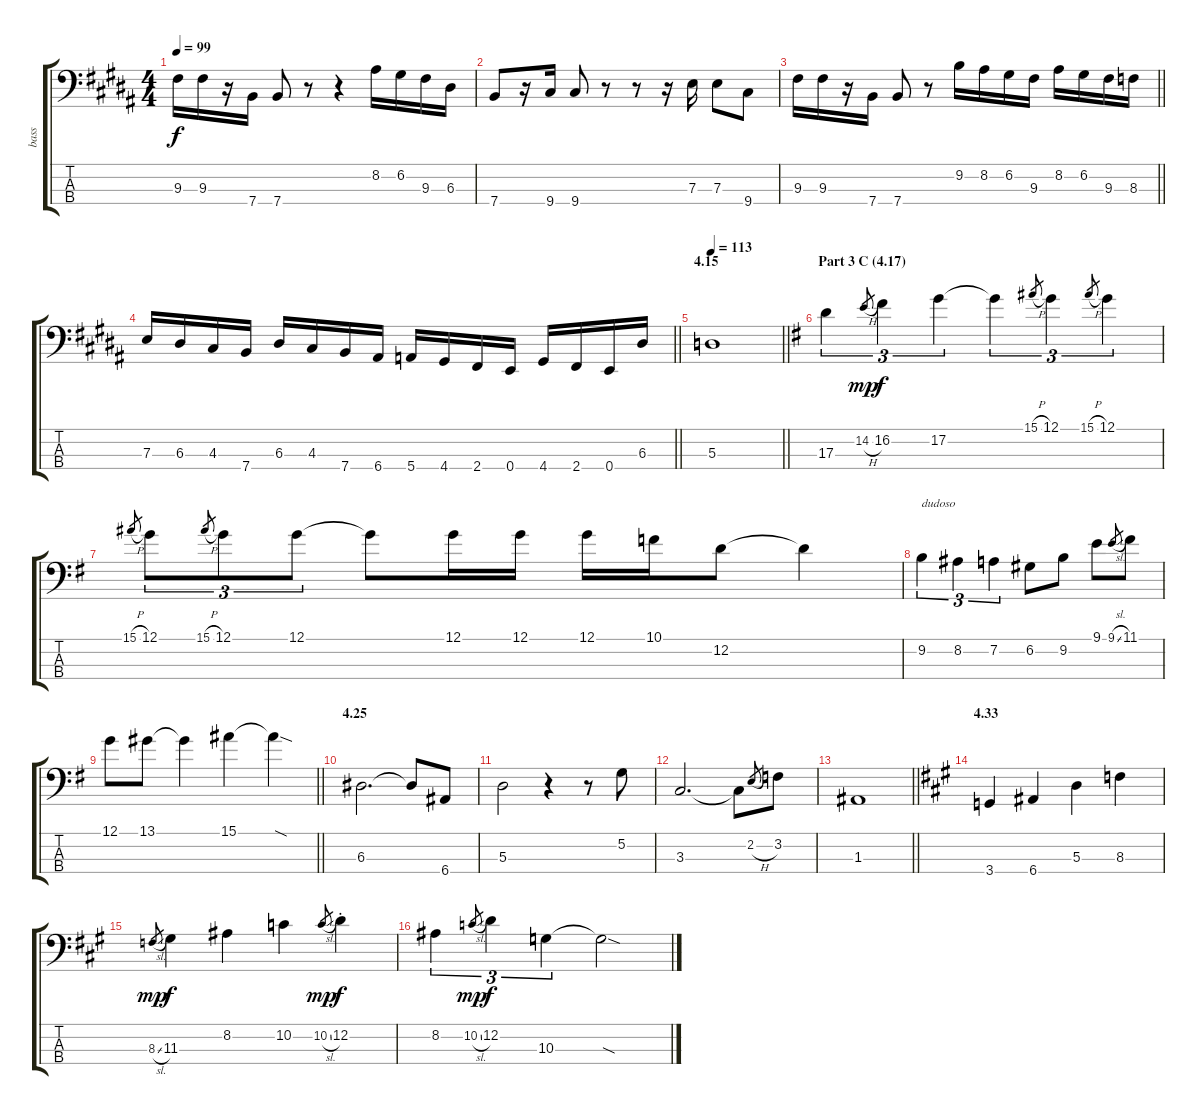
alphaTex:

\track ("bass" "bass") {instrument electricbassfinger}
\staff {score tabs}
\tuning (G2 D2 A1 E1) {hide}
\ts (4 4)
\tempo 99
\clef f4
\ks b
9.3.16{dy f} 9.3.16 r.16 7.4.16 7.4.8 r.8 r.4 8.2.16 6.2.16 9.3.16 6.3.16 |
7.4.8 r.16 9.4.16 9.4.8 r.8 r.8 r.16 7.3.16 7.3.8 9.4.8 |
\barLineRight lightlight
9.3.16 9.3.16 r.16 7.4.16 7.4.8 r.8 9.2.16 8.2.16 6.2.16 9.3.16 8.2.16 6.2.16 9.3.16 8.3.16 |
\barLineRight lightlight
7.3.16 6.3.16 4.3.16 7.4.16 6.3.16 4.3.16 7.4.16 6.4.16 5.4.16 4.4.16 2.4.16 0.4.16 4.4.16 2.4.16 0.4.16 6.3.16 |
\section ("" "4.15")
\tempo 113
\barLineRight lightlight
5.3.1 |
\section ("" "Part 3 C (4.17)")
\ks g
17.3.4{tu (3 2)} 14.2{h}.8{gr dy mp} 16.2.4{tu (3 2) dy f} 17.2.4{tu (3 2)} 17.2{t}.4{tu (3 2)} 15.1{h}.8{gr} 12.1.4{tu (3 2)} 15.1{h}.8{gr} 12.1.4{tu (3 2)} |
15.1{h}.8{gr} 12.1.8{tu (3 2)} 15.1{h}.8{gr} 12.1.8{tu (3 2)} 12.1.8{tu (3 2)} 12.1{t}.8 12.1.16 12.1.16 12.1.16 10.1.16 12.2.8 12.2{t}.4 |
9.2.4{tu (3 2) txt "dudoso"} 8.2.4{tu (3 2)} 7.2.4{tu (3 2)} 6.2.8 9.2.8 9.1.8 9.1{sl}.8{gr} 11.1.8 |
\barLineRight lightlight
12.1.8 13.1.8 13.1{t}.4 15.1.4 15.1{sod t}.4 |
\section ("" "4.25")
6.3.2{d} 6.3{t}.8 6.4.8 |
5.3.2 r.4 r.8 5.2.8 |
3.3.2{d} 3.3{t}.8 2.2{h}.8{gr} 3.2.8 |
\barLineRight lightlight
1.3.1 |
\section ("" "4.33")
\ks a
3.4.4 6.4.4 5.3.4 8.3.4 |
8.3{sl}.8{gr dy mp} 11.3.4{dy f} 8.2.4 10.2.4 10.2{sl}.8{gr dy mp} 12.2{st}.4{dy f} |
8.2.4{tu (3 2)} 10.2{sl}.8{gr dy mp} 12.2.4{tu (3 2) dy f} 10.3.4{tu (3 2)} 10.3{sod t}.2
